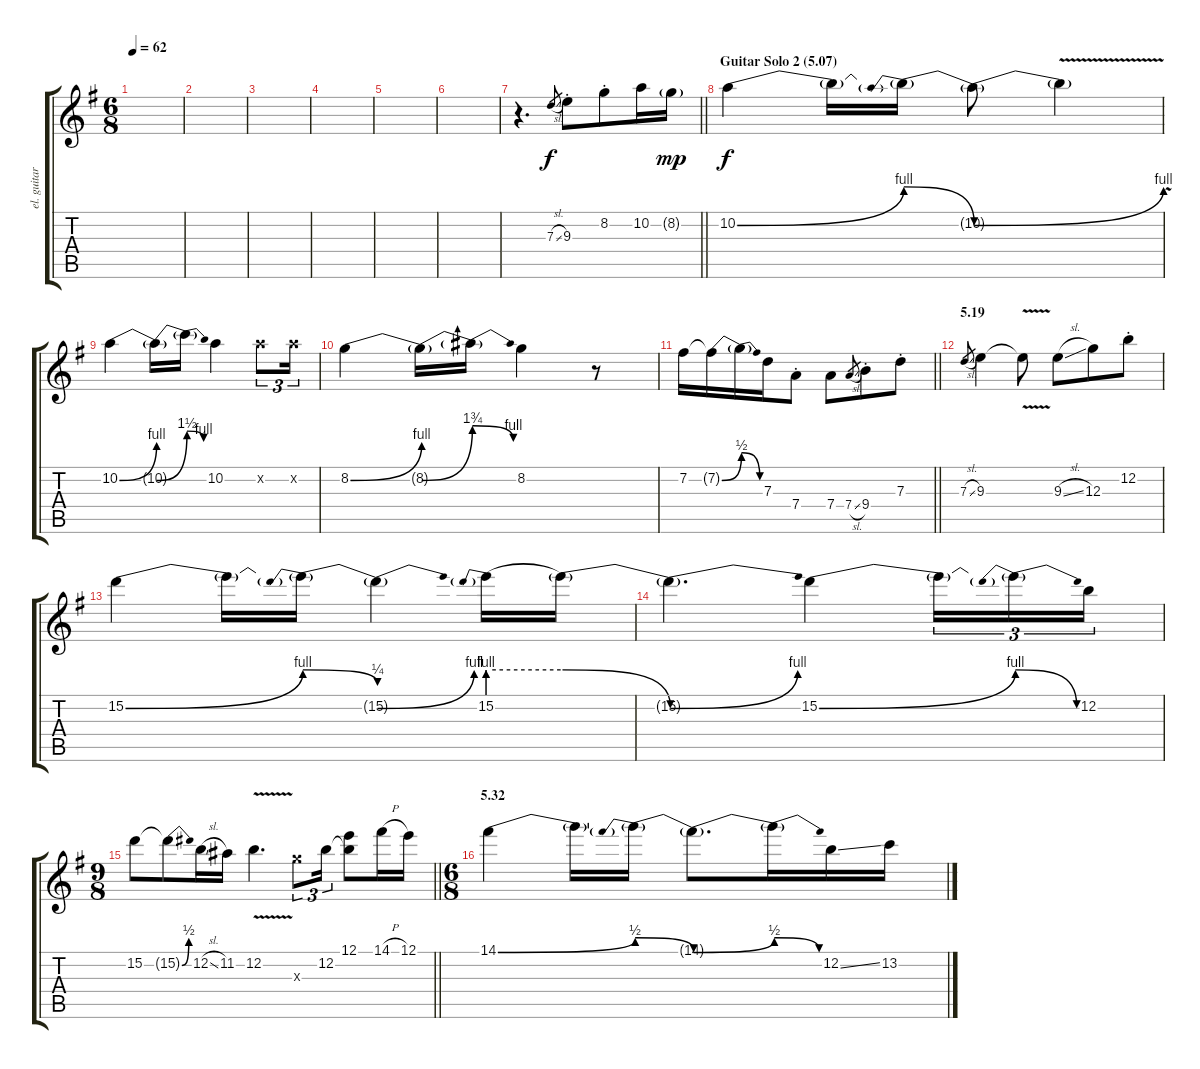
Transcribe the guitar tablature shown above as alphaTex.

\track ("el. guitar" "el. guitar") {instrument overdrivenguitar}
\staff {score tabs}
\tuning (E4 B3 G3 D3 A2 E2) {hide}
\ts (6 8)
\tempo 62
\clef g2
\ks g
|
|
|
|
|
|
\barLineRight lightlight
r.4{d volume 16} 7.3{sl}.8{gr} 9.3{st}.8 8.2{st}.8 10.2.16 8.2{g}.16{dy mp} |
\section ("" "Guitar Solo 2 (5.07)")
10.2{be (bend 0 0 60 4)}.4{dy f} 10.2{t}.16 10.2{be (prebendrelease 0 4 60 0) t}.16 10.2{be (bend 0 0 60 4) t}.8 10.2{v t}.4 |
10.2{be (bend 0 0 60 4)}.4 10.2{be (bend 0 0 60 6) t}.16 10.2{be (release 0 6 60 4) t}.16 10.2.4 10.2{x}.8{tu (3 2)} 10.2{x}.16{tu (3 2)} |
8.2{be (bend 0 0 60 4)}.4 8.2{be (bend 0 0 60 7) t}.16 8.2{be (release 0 7 60 4) t}.16 8.2.4 r.8 |
\barLineRight lightlight
7.2.16 7.2{be (bend 0 0 60 2) t}.16 7.2{be (release 0 2 60 0) t}.16 7.3.16 7.4{st}.8 7.4.8 7.4{sl}.8{gr} 9.4{st}.8 7.3{st}.8 |
\section ("" "5.19")
7.3{sl}.8{gr} 9.3.4 9.3{v t}.8 9.3{sl}.8 12.3.8 12.2{st}.8 |
15.2{be (bend 0 0 60 4)}.4 15.2{t}.16 15.2{be (prebendrelease 0 4 60 1) t}.16 15.2{be (bend 0 0 60 4) t}.4 15.2{be (prebend 0 4 60 4)}.16 15.2{be (release 0 4 60 0) t}.16 |
15.2{be (bend 0 0 60 4) t}.4{d} 15.2{be (bend 0 0 60 4)}.4 15.2{t}.16{tu (3 2)} 15.2{be (prebendrelease 0 4 60 0) t}.16{tu (3 2)} 12.2.16{tu (3 2)} |
\ts (9 8)
\barLineRight lightlight
15.2.8 15.2{be (bend 0 0 60 2) t}.8 12.2{sl}.16 11.2.16 12.2{v}.4{d} 12.3{x}.8{tu (3 2)} 12.2.16{tu (3 2)} (12.1 12.2{t}).8 14.1{h}.16 12.1.16 |
\ts (6 8)
\section ("" "5.32")
14.1{be (bend 0 0 60 2)}.4 14.1{t}.16 14.1{be (prebendrelease 0 2 60 0) t}.16 14.1{be (bend 0 0 60 2) t}.8{d} 14.1{be (release 0 2 60 0) t}.16 12.2{ss}.16 13.2.16
